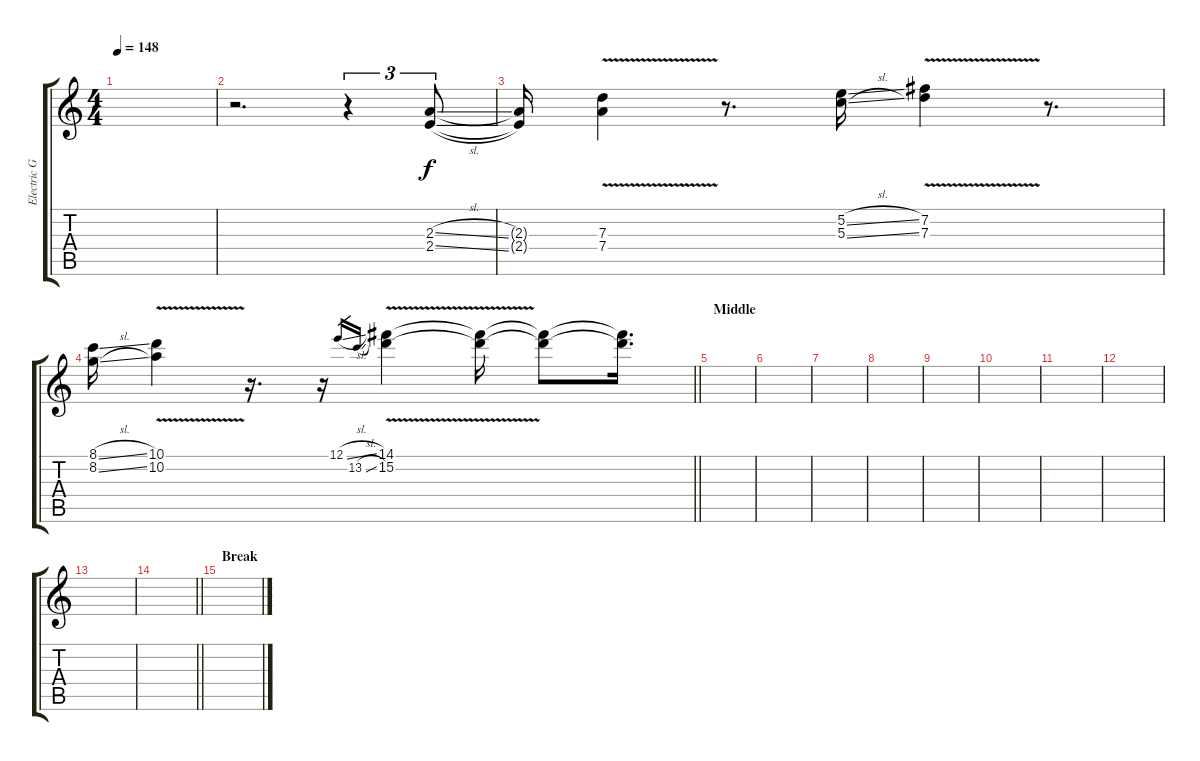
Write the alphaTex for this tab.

\track ("Electric Guitar 2" "Electric G") {instrument distortionguitar}
\staff {score tabs}
\tuning (E4 B3 G3 D3 A2 E2) {hide}
\ts (4 4)
\tempo 148
\clef g2
\ks c
|
r.2{d} r.4{tu (3 2)} (2.3{sl} 2.4{sl}).8{tu (3 2)} |
(2.3{t} 2.4{t}).16 (7.3{v} 7.4{v}).4 r.8{d} (5.2{sl} 5.3{sl}).16 (7.2{v} 7.3{v}).4 r.8{d} |
\barLineRight lightlight
(8.1{sl} 8.2{sl}).16 (10.1{v} 10.2{v}).4 r.16{d} r.16 12.1{sl}.16{gr} 13.2{sl}.16{gr} (14.1{v} 15.2{v}).4 (14.1{t} 15.2{t}).16 (14.1{t} 15.2{t}).8 (14.1{t} 15.2{t}).16{d} |
\section ("" "Middle")
|
|
|
|
|
|
|
|
|
\barLineRight lightlight
|
\section ("" "Break")
